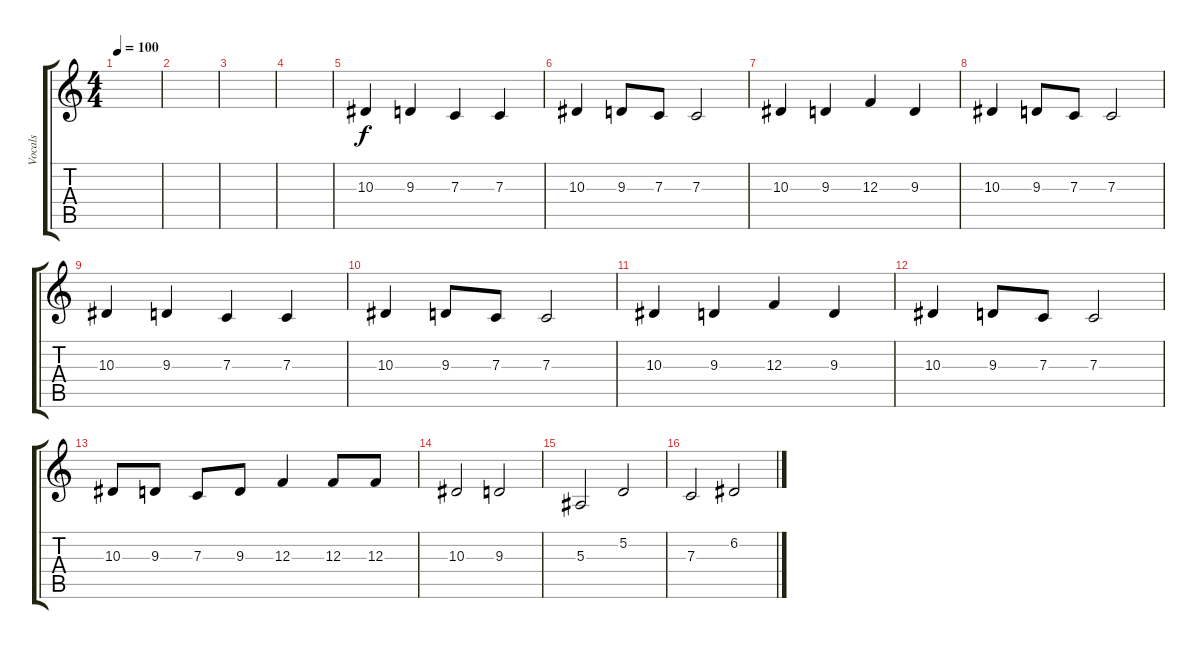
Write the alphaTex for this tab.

\track ("Vocals" "Vocals") {instrument choiraahs}
\staff {score tabs}
\tuning (D4 A3 F3 C3 G2 C2) {hide}
\ts (4 4)
\tempo 100
\clef g2
\ks c
|
|
|
|
10.3.4 9.3.4 7.3.4 7.3.4 |
10.3.4 9.3.8 7.3.8 7.3.2 |
10.3.4 9.3.4 12.3.4 9.3.4 |
10.3.4 9.3.8 7.3.8 7.3.2 |
10.3.4 9.3.4 7.3.4 7.3.4 |
10.3.4 9.3.8 7.3.8 7.3.2 |
10.3.4 9.3.4 12.3.4 9.3.4 |
10.3.4 9.3.8 7.3.8 7.3.2 |
10.3.8 9.3.8 7.3.8 9.3.8 12.3.4 12.3.8 12.3.8 |
10.3.2 9.3.2 |
5.3.2 5.2.2 |
7.3.2 6.2.2
